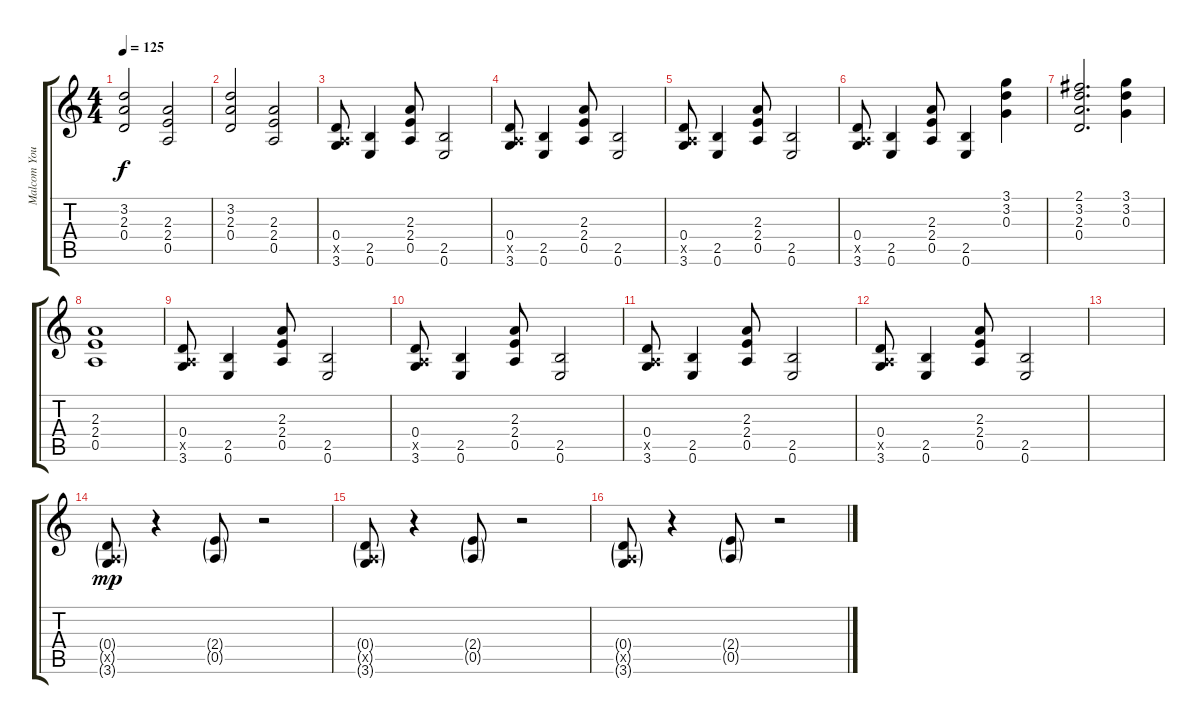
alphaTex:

\track ("Malcom Young" "Malcom You") {instrument distortionguitar}
\staff {score tabs}
\tuning (E4 B3 G3 D3 A2 E2) {hide}
\ts (4 4)
\tempo 125
\clef g2
\ks c
(3.2 2.3 0.4).2{dy f} (2.3 2.4 0.5).2 |
(3.2 2.3 0.4).2 (2.3 2.4 0.5).2 |
(0.4 0.5{x} 3.6).8 (2.5 0.6).4 (2.3 2.4 0.5).8 (2.5 0.6).2 |
(0.4 0.5{x} 3.6).8 (2.5 0.6).4 (2.3 2.4 0.5).8 (2.5 0.6).2 |
(0.4 0.5{x} 3.6).8 (2.5 0.6).4 (2.3 2.4 0.5).8 (2.5 0.6).2 |
(0.4 0.5{x} 3.6).8 (2.5 0.6).4 (2.3 2.4 0.5).8 (2.5 0.6).4 (3.1 3.2 0.3).4 |
(2.1 3.2 2.3 0.4).2{d} (3.1 3.2 0.3).4 |
(2.3 2.4 0.5).1 |
(0.4 0.5{x} 3.6).8 (2.5 0.6).4 (2.3 2.4 0.5).8 (2.5 0.6).2 |
(0.4 0.5{x} 3.6).8 (2.5 0.6).4 (2.3 2.4 0.5).8 (2.5 0.6).2 |
(0.4 0.5{x} 3.6).8 (2.5 0.6).4 (2.3 2.4 0.5).8 (2.5 0.6).2 |
(0.4 0.5{x} 3.6).8 (2.5 0.6).4 (2.3 2.4 0.5).8 (2.5 0.6).2 |
|
(0.4{g} 0.5{g x} 3.6{g}).8{dy mp} r.4 (2.4{g} 0.5{g}).8 r.2 |
(0.4{g} 0.5{g x} 3.6{g}).8 r.4 (2.4{g} 0.5{g}).8 r.2 |
(0.4{g} 0.5{g x} 3.6{g}).8 r.4 (2.4{g} 0.5{g}).8 r.2
